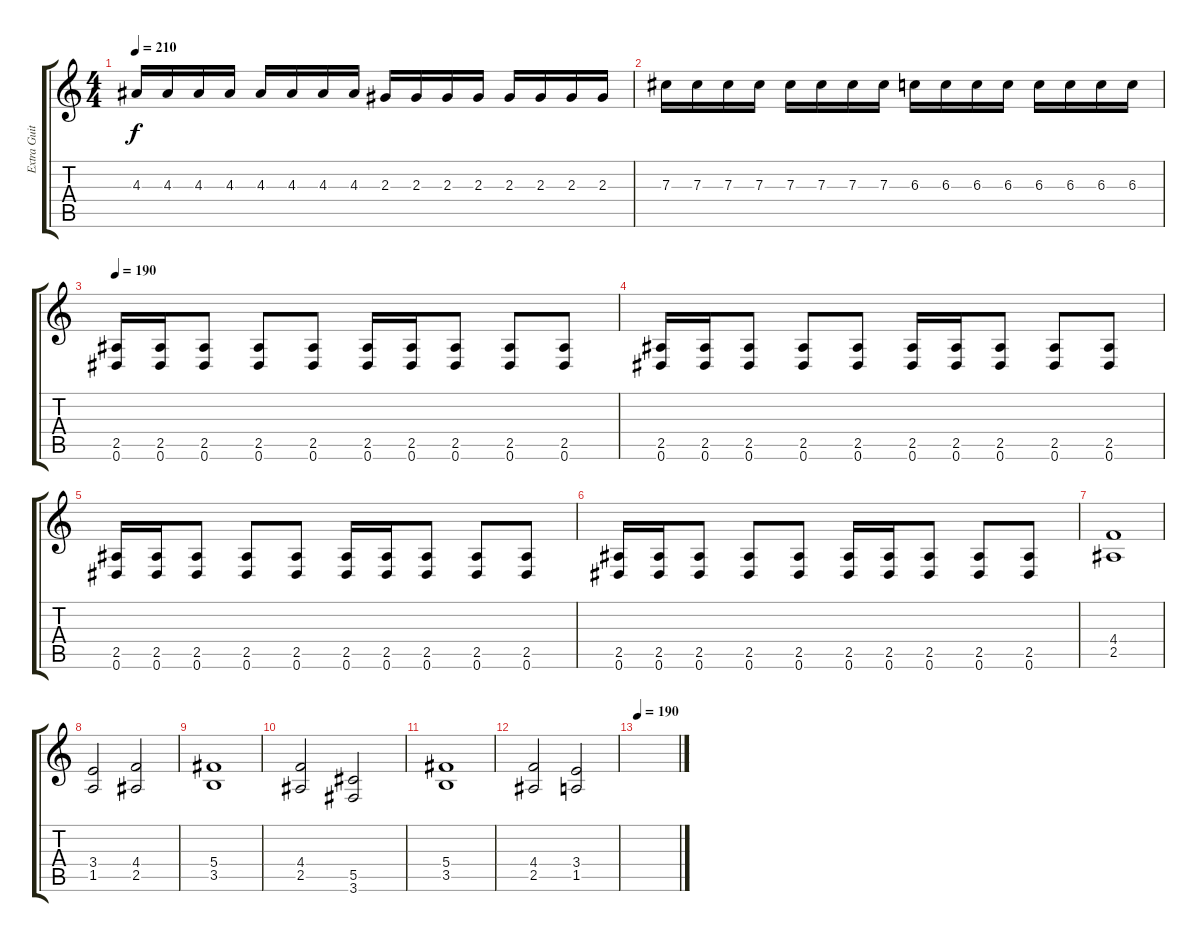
\track ("Extra Guitar" "Extra Guit") {instrument distortionguitar}
\staff {score tabs}
\tuning (Eb4 Bb3 Gb3 Db3 Ab2 Eb2) {hide}
\ts (4 4)
\tempo 210
\clef g2
\ks c
4.3.16{dy f} 4.3.16 4.3.16 4.3.16 4.3.16 4.3.16 4.3.16 4.3.16 2.3.16 2.3.16 2.3.16 2.3.16 2.3.16 2.3.16 2.3.16 2.3.16 |
7.3.16 7.3.16 7.3.16 7.3.16 7.3.16 7.3.16 7.3.16 7.3.16 6.3.16 6.3.16 6.3.16 6.3.16 6.3.16 6.3.16 6.3.16 6.3.16 |
\tempo 190
(2.5 0.6).16 (2.5 0.6).16 (2.5 0.6).8 (2.5 0.6).8 (2.5 0.6).8 (2.5 0.6).16 (2.5 0.6).16 (2.5 0.6).8 (2.5 0.6).8 (2.5 0.6).8 |
(2.5 0.6).16 (2.5 0.6).16 (2.5 0.6).8 (2.5 0.6).8 (2.5 0.6).8 (2.5 0.6).16 (2.5 0.6).16 (2.5 0.6).8 (2.5 0.6).8 (2.5 0.6).8 |
(2.5 0.6).16 (2.5 0.6).16 (2.5 0.6).8 (2.5 0.6).8 (2.5 0.6).8 (2.5 0.6).16 (2.5 0.6).16 (2.5 0.6).8 (2.5 0.6).8 (2.5 0.6).8 |
(2.5 0.6).16 (2.5 0.6).16 (2.5 0.6).8 (2.5 0.6).8 (2.5 0.6).8 (2.5 0.6).16 (2.5 0.6).16 (2.5 0.6).8 (2.5 0.6).8 (2.5 0.6).8 |
(4.4 2.5).1 |
(3.4 1.5).2 (4.4 2.5).2 |
(5.4 3.5).1 |
(4.4 2.5).2 (5.5 3.6).2 |
(5.4 3.5).1 |
(4.4 2.5).2 (3.4 1.5).2 |
\tempo 190
